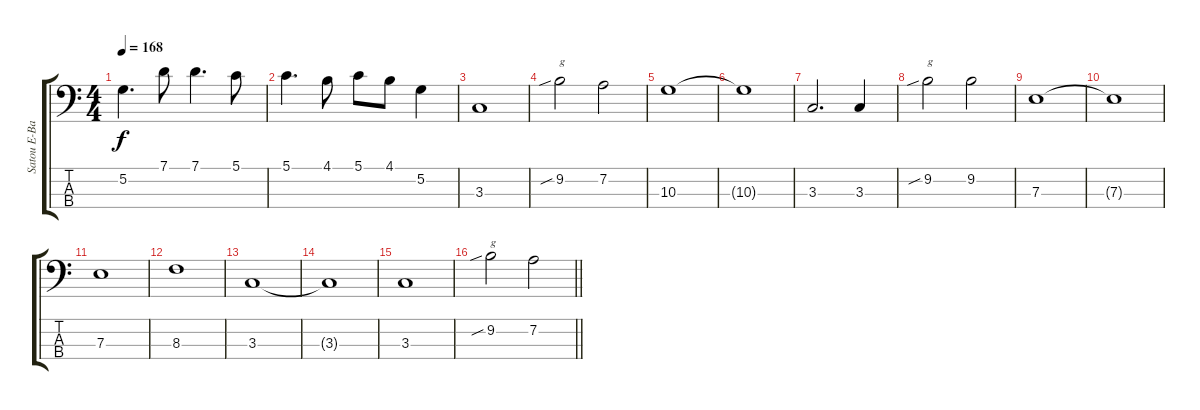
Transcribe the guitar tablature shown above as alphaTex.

\track ("Satou E-Bass" "Satou E-Ba") {instrument electricbassfinger}
\staff {score tabs}
\tuning (G2 D2 A1 E1) {hide}
\ts (4 4)
\tempo 168
\clef f4
\ks c
5.2.4{d dy f} 7.1.8 7.1.4{d} 5.1.8 |
5.1.4{d} 4.1.8 5.1.8 4.1.8 5.2.4 |
3.3.1 |
9.2{sib}.2{txt "g"} 7.2.2 |
10.3.1 |
10.3{t}.1 |
3.3.2{d} 3.3.4 |
9.2{sib}.2{txt "g"} 9.2.2 |
7.3.1 |
7.3{t}.1 |
7.3.1 |
8.3.1 |
3.3.1 |
3.3{t}.1 |
3.3.1 |
\barLineRight lightlight
9.2{sib}.2{txt "g"} 7.2.2
